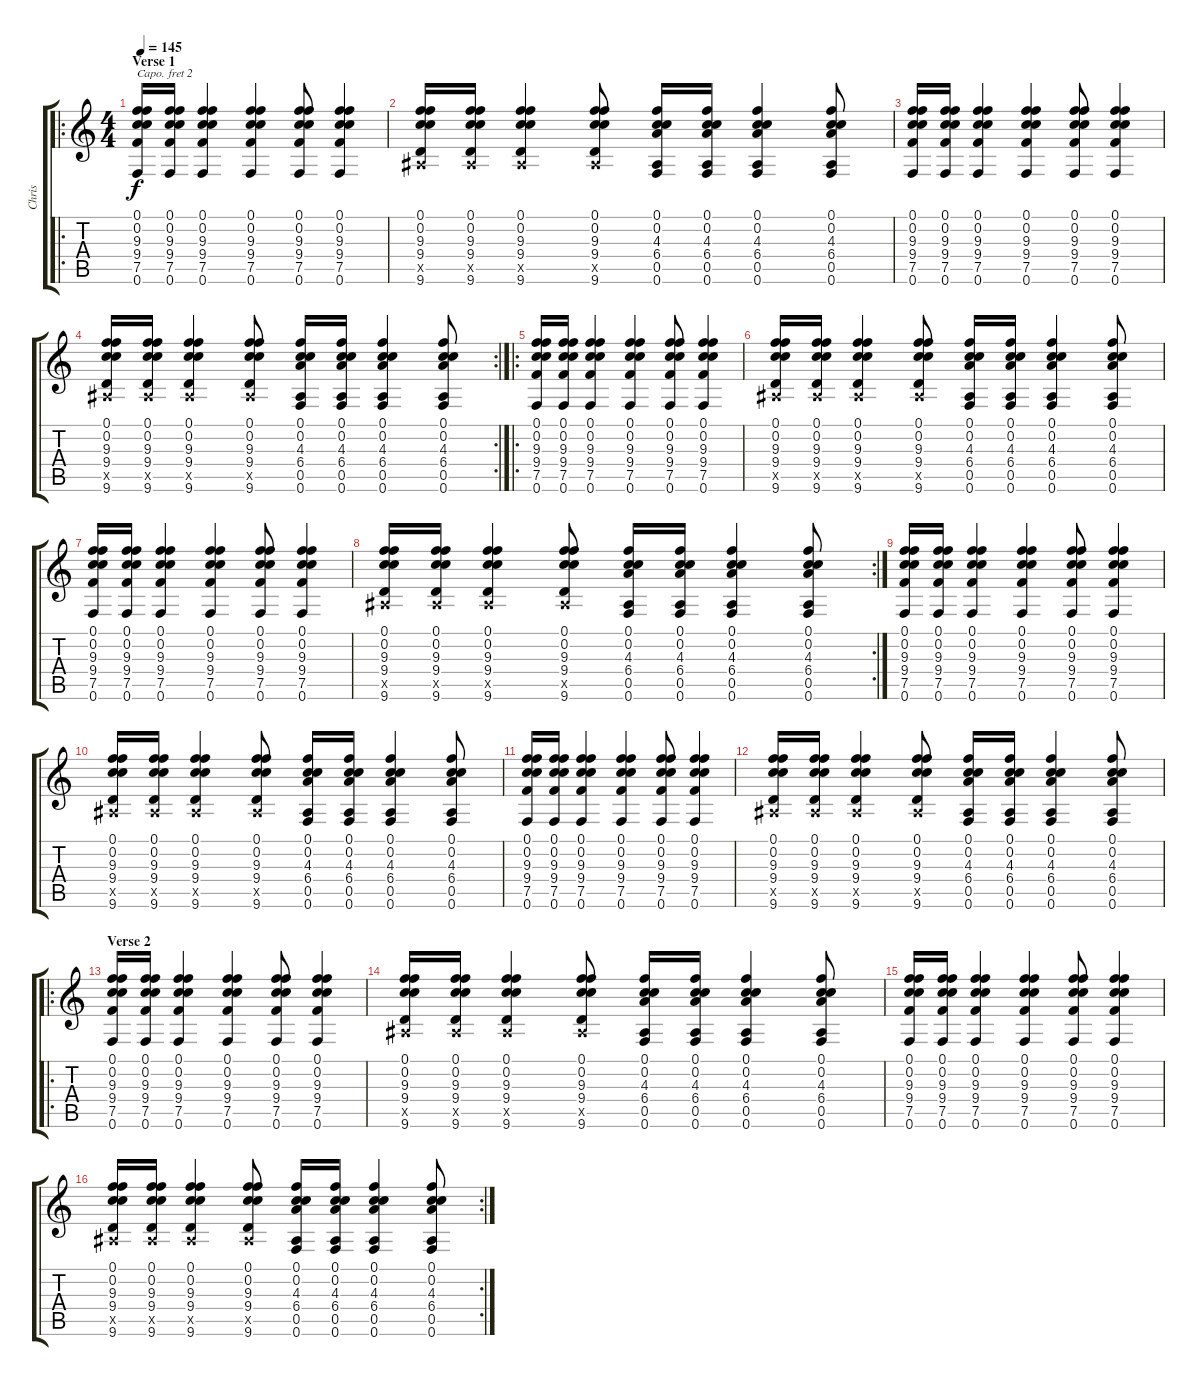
\track ("Chris" "Chris") {instrument acousticguitarsteel}
\staff {score tabs}
\capo 2
\tuning (Eb4 Bb3 Gb3 Db3 Ab2 Eb2) {hide}
\ro
\ts (4 4)
\section ("" "Verse 1")
\tempo 145
\clef g2
\ks c
(0.1 0.2 9.3 9.4 7.5 0.6).16{dy f} (0.1 0.2 9.3 9.4 7.5 0.6).16 (0.1 0.2 9.3 9.4 7.5 0.6).4 (0.1 0.2 9.3 9.4 7.5 0.6).4 (0.1 0.2 9.3 9.4 7.5 0.6).8 (0.1 0.2 9.3 9.4 7.5 0.6).4 |
(0.1 0.2 9.3 9.4 0.5{x} 9.6).16 (0.1 0.2 9.3 9.4 0.5{x} 9.6).16 (0.1 0.2 9.3 9.4 0.5{x} 9.6).4 (0.1 0.2 9.3 9.4 0.5{x} 9.6).8 (0.1 0.2 4.3 6.4 0.5 0.6).16 (0.1 0.2 4.3 6.4 0.5 0.6).16 (0.1 0.2 4.3 6.4 0.5 0.6).4 (0.1 0.2 4.3 6.4 0.5 0.6).8 |
(0.1 0.2 9.3 9.4 7.5 0.6).16 (0.1 0.2 9.3 9.4 7.5 0.6).16 (0.1 0.2 9.3 9.4 7.5 0.6).4 (0.1 0.2 9.3 9.4 7.5 0.6).4 (0.1 0.2 9.3 9.4 7.5 0.6).8 (0.1 0.2 9.3 9.4 7.5 0.6).4 |
\rc 2
(0.1 0.2 9.3 9.4 0.5{x} 9.6).16 (0.1 0.2 9.3 9.4 0.5{x} 9.6).16 (0.1 0.2 9.3 9.4 0.5{x} 9.6).4 (0.1 0.2 9.3 9.4 0.5{x} 9.6).8 (0.1 0.2 4.3 6.4 0.5 0.6).16 (0.1 0.2 4.3 6.4 0.5 0.6).16 (0.1 0.2 4.3 6.4 0.5 0.6).4 (0.1 0.2 4.3 6.4 0.5 0.6).8 |
\ro
(0.1 0.2 9.3 9.4 7.5 0.6).16 (0.1 0.2 9.3 9.4 7.5 0.6).16 (0.1 0.2 9.3 9.4 7.5 0.6).4 (0.1 0.2 9.3 9.4 7.5 0.6).4 (0.1 0.2 9.3 9.4 7.5 0.6).8 (0.1 0.2 9.3 9.4 7.5 0.6).4 |
(0.1 0.2 9.3 9.4 0.5{x} 9.6).16 (0.1 0.2 9.3 9.4 0.5{x} 9.6).16 (0.1 0.2 9.3 9.4 0.5{x} 9.6).4 (0.1 0.2 9.3 9.4 0.5{x} 9.6).8 (0.1 0.2 4.3 6.4 0.5 0.6).16 (0.1 0.2 4.3 6.4 0.5 0.6).16 (0.1 0.2 4.3 6.4 0.5 0.6).4 (0.1 0.2 4.3 6.4 0.5 0.6).8 |
(0.1 0.2 9.3 9.4 7.5 0.6).16 (0.1 0.2 9.3 9.4 7.5 0.6).16 (0.1 0.2 9.3 9.4 7.5 0.6).4 (0.1 0.2 9.3 9.4 7.5 0.6).4 (0.1 0.2 9.3 9.4 7.5 0.6).8 (0.1 0.2 9.3 9.4 7.5 0.6).4 |
\rc 2
(0.1 0.2 9.3 9.4 0.5{x} 9.6).16 (0.1 0.2 9.3 9.4 0.5{x} 9.6).16 (0.1 0.2 9.3 9.4 0.5{x} 9.6).4 (0.1 0.2 9.3 9.4 0.5{x} 9.6).8 (0.1 0.2 4.3 6.4 0.5 0.6).16 (0.1 0.2 4.3 6.4 0.5 0.6).16 (0.1 0.2 4.3 6.4 0.5 0.6).4 (0.1 0.2 4.3 6.4 0.5 0.6).8 |
(0.1 0.2 9.3 9.4 7.5 0.6).16 (0.1 0.2 9.3 9.4 7.5 0.6).16 (0.1 0.2 9.3 9.4 7.5 0.6).4 (0.1 0.2 9.3 9.4 7.5 0.6).4 (0.1 0.2 9.3 9.4 7.5 0.6).8 (0.1 0.2 9.3 9.4 7.5 0.6).4 |
(0.1 0.2 9.3 9.4 0.5{x} 9.6).16 (0.1 0.2 9.3 9.4 0.5{x} 9.6).16 (0.1 0.2 9.3 9.4 0.5{x} 9.6).4 (0.1 0.2 9.3 9.4 0.5{x} 9.6).8 (0.1 0.2 4.3 6.4 0.5 0.6).16 (0.1 0.2 4.3 6.4 0.5 0.6).16 (0.1 0.2 4.3 6.4 0.5 0.6).4 (0.1 0.2 4.3 6.4 0.5 0.6).8 |
(0.1 0.2 9.3 9.4 7.5 0.6).16 (0.1 0.2 9.3 9.4 7.5 0.6).16 (0.1 0.2 9.3 9.4 7.5 0.6).4 (0.1 0.2 9.3 9.4 7.5 0.6).4 (0.1 0.2 9.3 9.4 7.5 0.6).8 (0.1 0.2 9.3 9.4 7.5 0.6).4 |
(0.1 0.2 9.3 9.4 0.5{x} 9.6).16 (0.1 0.2 9.3 9.4 0.5{x} 9.6).16 (0.1 0.2 9.3 9.4 0.5{x} 9.6).4 (0.1 0.2 9.3 9.4 0.5{x} 9.6).8 (0.1 0.2 4.3 6.4 0.5 0.6).16 (0.1 0.2 4.3 6.4 0.5 0.6).16 (0.1 0.2 4.3 6.4 0.5 0.6).4 (0.1 0.2 4.3 6.4 0.5 0.6).8 |
\ro
\section ("" "Verse 2")
(0.1 0.2 9.3 9.4 7.5 0.6).16 (0.1 0.2 9.3 9.4 7.5 0.6).16 (0.1 0.2 9.3 9.4 7.5 0.6).4 (0.1 0.2 9.3 9.4 7.5 0.6).4 (0.1 0.2 9.3 9.4 7.5 0.6).8 (0.1 0.2 9.3 9.4 7.5 0.6).4 |
(0.1 0.2 9.3 9.4 0.5{x} 9.6).16 (0.1 0.2 9.3 9.4 0.5{x} 9.6).16 (0.1 0.2 9.3 9.4 0.5{x} 9.6).4 (0.1 0.2 9.3 9.4 0.5{x} 9.6).8 (0.1 0.2 4.3 6.4 0.5 0.6).16 (0.1 0.2 4.3 6.4 0.5 0.6).16 (0.1 0.2 4.3 6.4 0.5 0.6).4 (0.1 0.2 4.3 6.4 0.5 0.6).8 |
(0.1 0.2 9.3 9.4 7.5 0.6).16 (0.1 0.2 9.3 9.4 7.5 0.6).16 (0.1 0.2 9.3 9.4 7.5 0.6).4 (0.1 0.2 9.3 9.4 7.5 0.6).4 (0.1 0.2 9.3 9.4 7.5 0.6).8 (0.1 0.2 9.3 9.4 7.5 0.6).4 |
\rc 2
(0.1 0.2 9.3 9.4 0.5{x} 9.6).16 (0.1 0.2 9.3 9.4 0.5{x} 9.6).16 (0.1 0.2 9.3 9.4 0.5{x} 9.6).4 (0.1 0.2 9.3 9.4 0.5{x} 9.6).8 (0.1 0.2 4.3 6.4 0.5 0.6).16 (0.1 0.2 4.3 6.4 0.5 0.6).16 (0.1 0.2 4.3 6.4 0.5 0.6).4 (0.1 0.2 4.3 6.4 0.5 0.6).8
